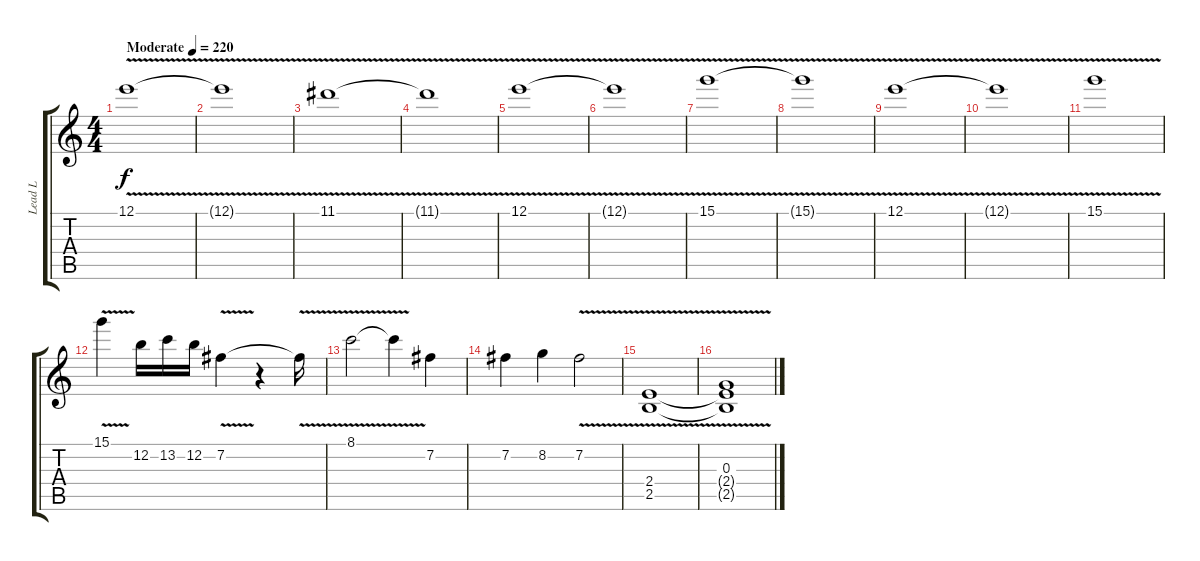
\track ("Lead L" "Lead L") {instrument distortionguitar}
\staff {score tabs}
\tuning (E4 B3 G3 D3 A2 E2) {hide}
\ts (4 4)
\tempo (220 "Moderate")
\clef g2
\ks c
12.1{v}.1{dy f instrument distortionguitar} |
12.1{t}.1 |
11.1{v}.1 |
11.1{t}.1 |
12.1{v}.1 |
12.1{t}.1 |
15.1{v}.1 |
15.1{t}.1 |
12.1{v}.1 |
12.1{t}.1 |
15.1{v}.1 |
15.1{v}.4 12.2.16 13.2.16 12.2.16 7.2{v}.4 r.4 7.2{t}.16 |
8.1{v}.2 8.1{t}.4 7.2.4 |
7.2.4 8.2.4 7.2{v}.2 |
(2.4{v} 2.5{v}).1 |
(0.3 2.4{t} 2.5{t}).1
